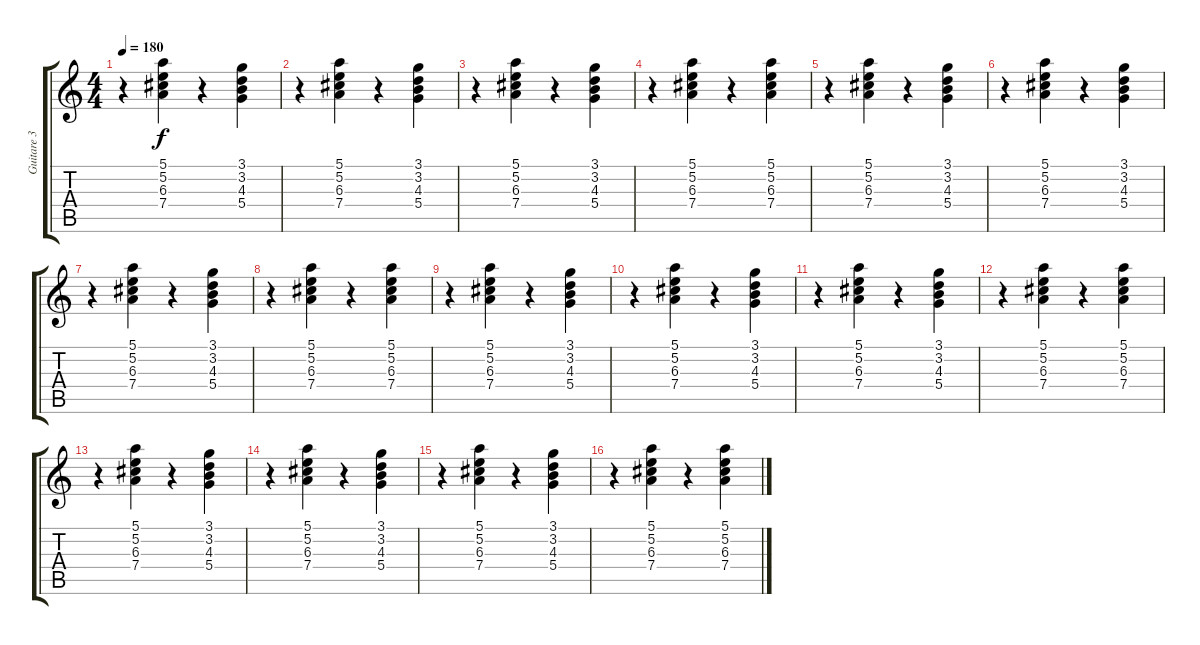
\track ("Guitare 3" "Guitare 3") {instrument electricguitarclean}
\staff {score tabs}
\tuning (E4 B3 G3 D3 A2 E2) {hide}
\ts (4 4)
\tempo 180
\clef g2
\ks c
r.4{dy f} (5.1 5.2 6.3 7.4).4 r.4 (3.1 3.2 4.3 5.4).4 |
r.4 (5.1 5.2 6.3 7.4).4 r.4 (3.1 3.2 4.3 5.4).4 |
r.4 (5.1 5.2 6.3 7.4).4 r.4 (3.1 3.2 4.3 5.4).4 |
r.4 (5.1 5.2 6.3 7.4).4 r.4 (5.1 5.2 6.3 7.4).4 |
r.4 (5.1 5.2 6.3 7.4).4 r.4 (3.1 3.2 4.3 5.4).4 |
r.4 (5.1 5.2 6.3 7.4).4 r.4 (3.1 3.2 4.3 5.4).4 |
r.4 (5.1 5.2 6.3 7.4).4 r.4 (3.1 3.2 4.3 5.4).4 |
r.4 (5.1 5.2 6.3 7.4).4 r.4 (5.1 5.2 6.3 7.4).4 |
r.4 (5.1 5.2 6.3 7.4).4 r.4 (3.1 3.2 4.3 5.4).4 |
r.4 (5.1 5.2 6.3 7.4).4 r.4 (3.1 3.2 4.3 5.4).4 |
r.4 (5.1 5.2 6.3 7.4).4 r.4 (3.1 3.2 4.3 5.4).4 |
r.4 (5.1 5.2 6.3 7.4).4 r.4 (5.1 5.2 6.3 7.4).4 |
r.4 (5.1 5.2 6.3 7.4).4 r.4 (3.1 3.2 4.3 5.4).4 |
r.4 (5.1 5.2 6.3 7.4).4 r.4 (3.1 3.2 4.3 5.4).4 |
r.4 (5.1 5.2 6.3 7.4).4 r.4 (3.1 3.2 4.3 5.4).4 |
r.4 (5.1 5.2 6.3 7.4).4 r.4 (5.1 5.2 6.3 7.4).4
